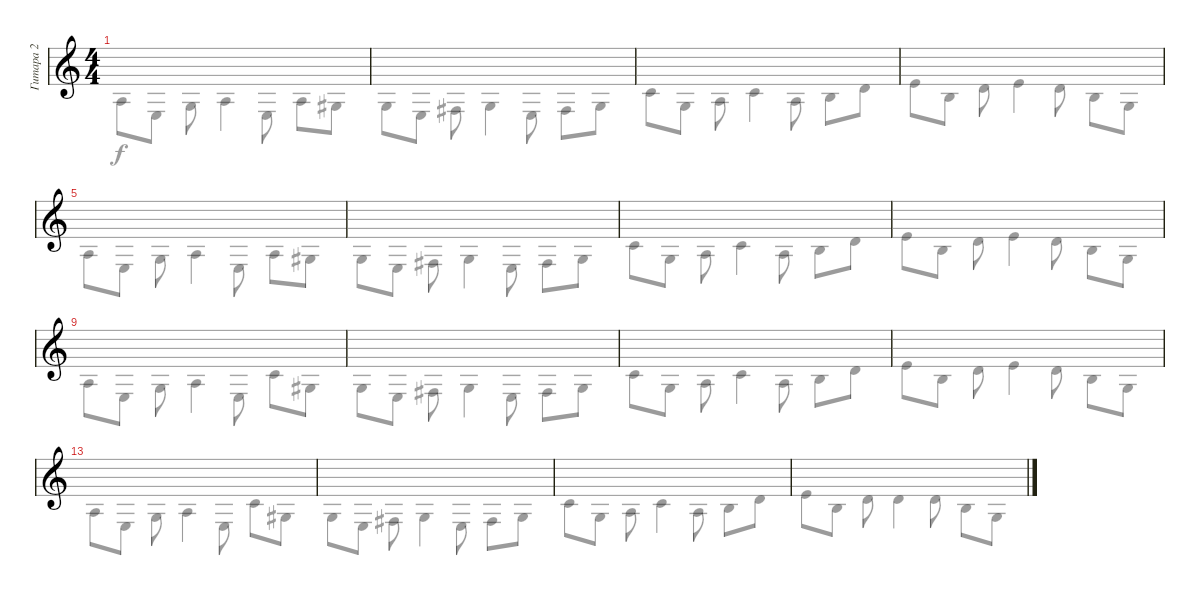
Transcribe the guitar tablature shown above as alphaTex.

\defaultSystemsLayout 4
\bracketExtendMode groupsimilarinstruments
\multiTrackTrackNamePolicy hidden
\firstSystemTrackNameMode fullname
\otherSystemsTrackNameMode fullname
\otherSystemsTrackNameOrientation horizontal
\defaultBarNumberDisplay FirstOfSystem
\track ("Гитара 2" "N-Gt") {instrument acousticguitarnylon}
\staff {score}
\tuning (E4 B3 G3 D3 A2 E2)
\voice
\ts (4 4)
\tempo (150 hide)
\clef g2
\ks c
|
|
|
|
|
|
|
|
|
|
|
|
|
|
|
\voice
\clef g2
\ks c
0.5.8{dy f} 0.6.8 3.6.8 0.5.4 0.6.8 0.5.8 4.6.8 |
3.6.8 0.6.8 2.6.8 3.6.4 0.6.8 2.6.8 3.6.8 |
3.5.8 3.6.8 0.5.8 3.5.4 0.5.8 2.5.8 0.4.8 |
2.4.8 2.5.8 0.4.8 2.4.4 0.4.8 2.5.8 3.6.8 |
0.5.8 0.6.8 3.6.8 0.5.4 0.6.8 0.5.8 4.6.8 |
3.6.8 0.6.8 2.6.8 3.6.4 0.6.8 2.6.8 3.6.8 |
3.5.8 3.6.8 0.5.8 3.5.4 0.5.8 2.5.8 0.4.8 |
2.4.8 2.5.8 0.4.8 2.4.4 0.4.8 2.5.8 3.6.8 |
0.5.8 0.6.8 3.6.8 0.5.4 0.6.8 3.5.8 4.6.8 |
3.6.8 0.6.8 2.6.8 3.6.4 0.6.8 2.6.8 3.6.8 |
3.5.8 3.6.8 0.5.8 3.5.4 0.5.8 2.5.8 0.4.8 |
2.4.8 2.5.8 0.4.8 2.4.4 0.4.8 2.5.8 3.6.8 |
0.5.8 0.6.8 3.6.8 0.5.4 0.6.8 3.5.8 4.6.8 |
3.6.8 0.6.8 2.6.8 3.6.4 0.6.8 2.6.8 3.6.8 |
3.5.8 3.6.8 0.5.8 3.5.4 0.5.8 2.5.8 0.4.8 |
2.4.8 2.5.8 0.4.8 0.4.4 0.4.8 2.5.8 3.6.8
